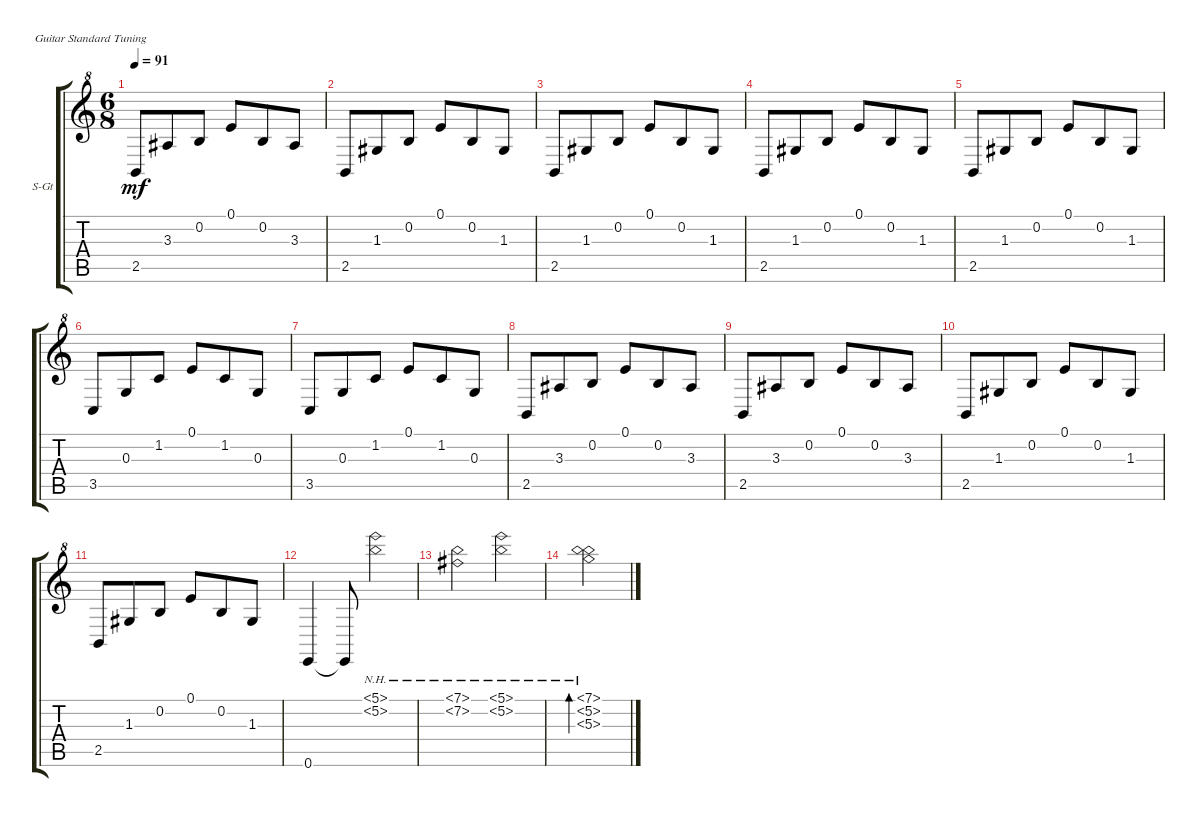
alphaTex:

\defaultSystemsLayout 4
\bracketExtendMode groupsimilarinstruments
\firstSystemTrackNameOrientation horizontal
\otherSystemsTrackNameOrientation horizontal
\track ("Ритм" "S-Gt") {instrument acousticguitarsteel}
\staff {score tabs}
\tuning (E4 B3 G3 D3 A2 E2)
\ts (6 8)
\tempo 91
\clef g2
\ottava 8va
\ks c
2.5.8{dy mf} 3.3.8 0.2.8 0.1.8 0.2.8 3.3.8 |
2.5.8 1.3.8 0.2.8 0.1.8 0.2.8 1.3.8 |
2.5.8 1.3.8 0.2.8 0.1.8 0.2.8 1.3.8 |
2.5.8 1.3.8 0.2.8 0.1.8 0.2.8 1.3.8 |
2.5.8 1.3.8 0.2.8 0.1.8 0.2.8 1.3.8 |
3.5.8 0.3.8 1.2.8 0.1.8 1.2.8 0.3.8 |
3.5.8 0.3.8 1.2.8 0.1.8 1.2.8 0.3.8 |
2.5.8 3.3.8 0.2.8 0.1.8 0.2.8 3.3.8 |
2.5.8 3.3.8 0.2.8 0.1.8 0.2.8 3.3.8 |
2.5.8 1.3.8 0.2.8 0.1.8 0.2.8 1.3.8 |
2.5.8 1.3.8 0.2.8 0.1.8 0.2.8 1.3.8 |
0.6.4 0.6{t}.8 (5.1{nh} 5.2{nh}).2 |
(7.1{nh} 7.2{nh}).2 (5.1{nh} 5.2{nh}).2 |
(5.3{nh} 5.2{nh} 7.1{nh}).2{bd 216}
